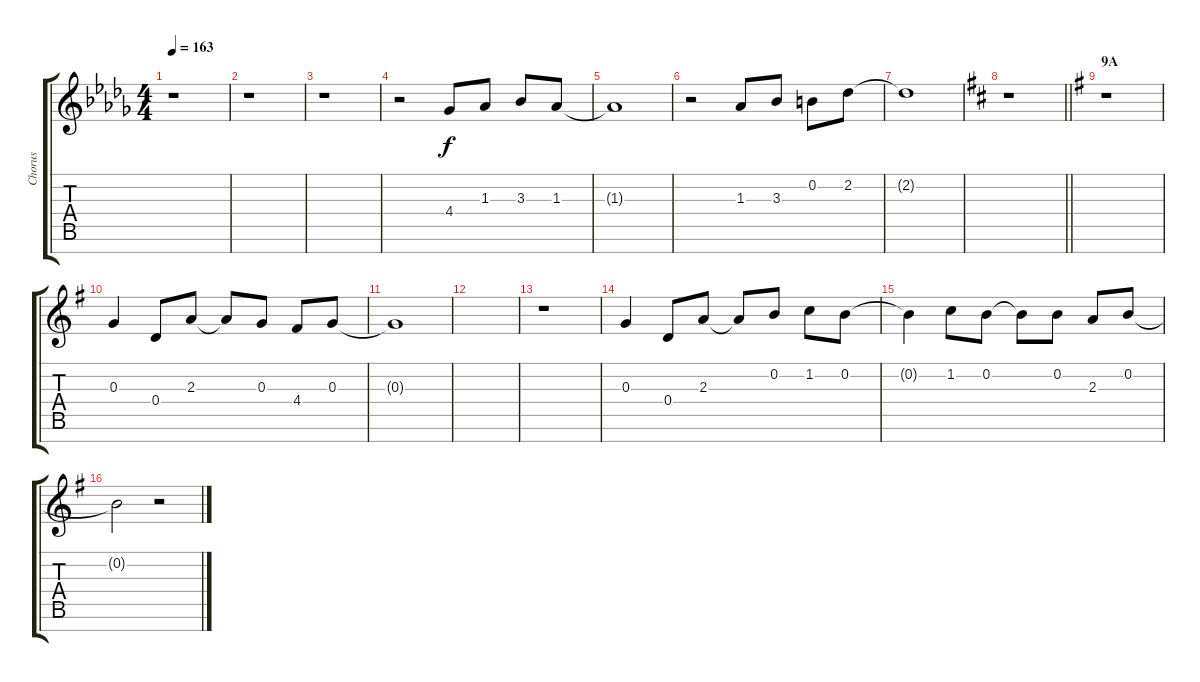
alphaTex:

\track ("Chorus" "Chorus") {instrument voiceoohs}
\staff {score tabs}
\tuning (E5 B4 G4 D4 A3 E3 B2) {hide}
\ts (4 4)
\tempo 163
\clef g2
\ks db
r.1{dy f} |
r.1 |
r.1 |
r.2 4.4.8 1.3.8 3.3.8 1.3.8 |
1.3{t}.1 |
r.2 1.3.8 3.3.8 0.2.8 2.2.8 |
2.2{t}.1 |
\barLineRight lightlight
\ks d
r.1 |
\section ("" "9A")
\ks g
r.1 |
0.3.4 0.4.8 2.3.8 2.3{t}.8 0.3.8 4.4.8 0.3.8 |
0.3{t}.1 |
|
r.1 |
0.3.4 0.4.8 2.3.8 2.3{t}.8 0.2.8 1.2.8 0.2.8 |
0.2{t}.4 1.2.8 0.2.8 0.2{t}.8 0.2.8 2.3.8 0.2.8 |
0.2{t}.2 r.2
